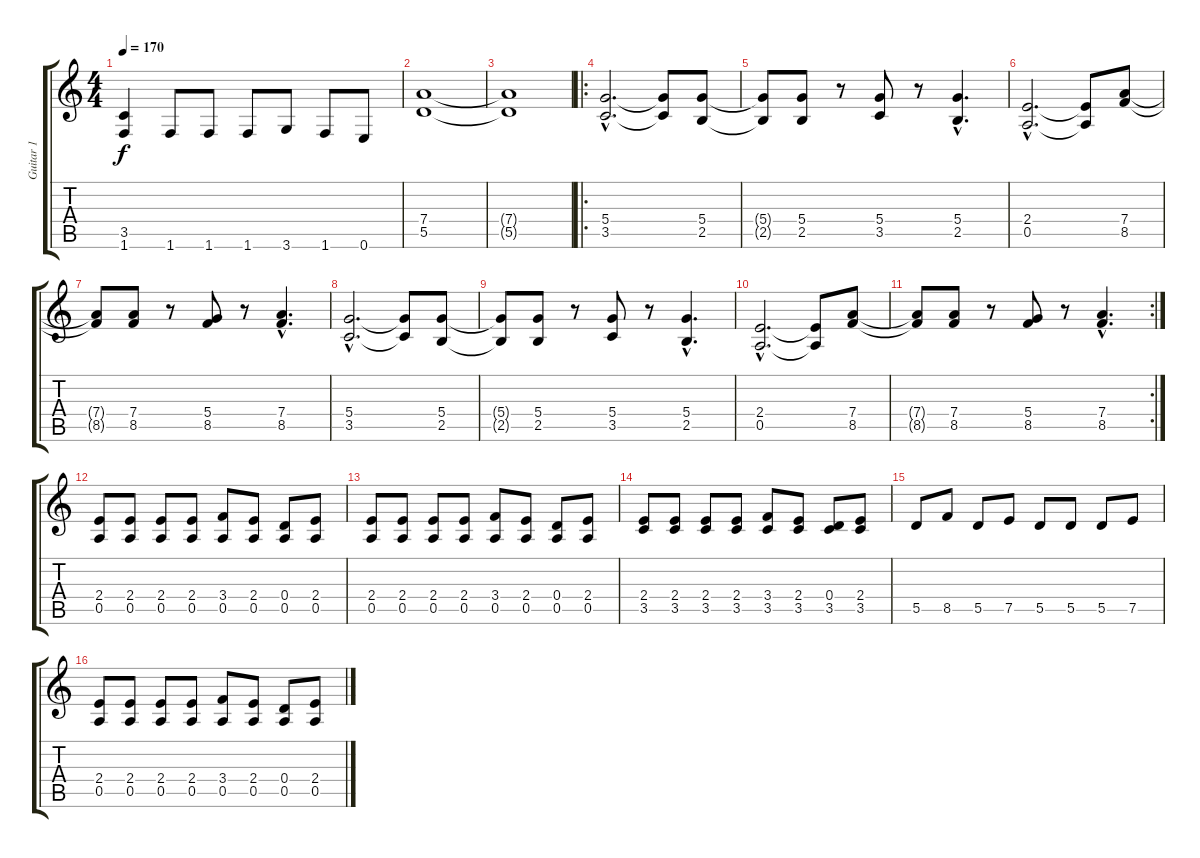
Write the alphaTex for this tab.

\track ("Guitar 1" "Guitar 1") {instrument distortionguitar}
\staff {score tabs}
\tuning (E4 B3 G3 D3 A2 E2) {hide}
\ts (4 4)
\tempo 170
\clef g2
\ks c
(3.5{t} 1.6{t}).4{dy f} 1.6.8 1.6.8 1.6.8 3.6.8 1.6.8 0.6.8 |
(7.4 5.5).1 |
(7.4{t} 5.5{t}).1 |
\ro
(5.4{hac} 3.5{hac}).2{d} (5.4{t} 3.5{t}).8 (5.4 2.5).8 |
(5.4{t} 2.5{t}).8 (5.4 2.5).8 r.8 (5.4 3.5).8 r.8 (5.4{hac} 2.5{hac}).4{d} |
(2.4{hac} 0.5{hac}).2{d} (2.4{t} 0.5{t}).8 (7.4 8.5).8 |
(7.4{t} 8.5{t}).8 (7.4 8.5).8 r.8 (5.4 8.5).8 r.8 (7.4{hac} 8.5{hac}).4{d} |
(5.4{hac} 3.5{hac}).2{d} (5.4{t} 3.5{t}).8 (5.4 2.5).8 |
(5.4{t} 2.5{t}).8 (5.4 2.5).8 r.8 (5.4 3.5).8 r.8 (5.4{hac} 2.5{hac}).4{d} |
(2.4{hac} 0.5{hac}).2{d} (2.4{t} 0.5{t}).8 (7.4 8.5).8 |
\rc 2
(7.4{t} 8.5{t}).8 (7.4 8.5).8 r.8 (5.4 8.5).8 r.8 (7.4{hac} 8.5{hac}).4{d} |
(2.4 0.5).8 (2.4 0.5).8 (2.4 0.5).8 (2.4 0.5).8 (3.4 0.5).8 (2.4 0.5).8 (0.4 0.5).8 (2.4 0.5).8 |
(2.4 0.5).8 (2.4 0.5).8 (2.4 0.5).8 (2.4 0.5).8 (3.4 0.5).8 (2.4 0.5).8 (0.4 0.5).8 (2.4 0.5).8 |
(2.4 3.5).8 (2.4 3.5).8 (2.4 3.5).8 (2.4 3.5).8 (3.4 3.5).8 (2.4 3.5).8 (0.4 3.5).8 (2.4 3.5).8 |
5.5.8 8.5.8 5.5.8 7.5.8 5.5.8 5.5.8 5.5.8 7.5.8 |
(2.4 0.5).8 (2.4 0.5).8 (2.4 0.5).8 (2.4 0.5).8 (3.4 0.5).8 (2.4 0.5).8 (0.4 0.5).8 (2.4 0.5).8
